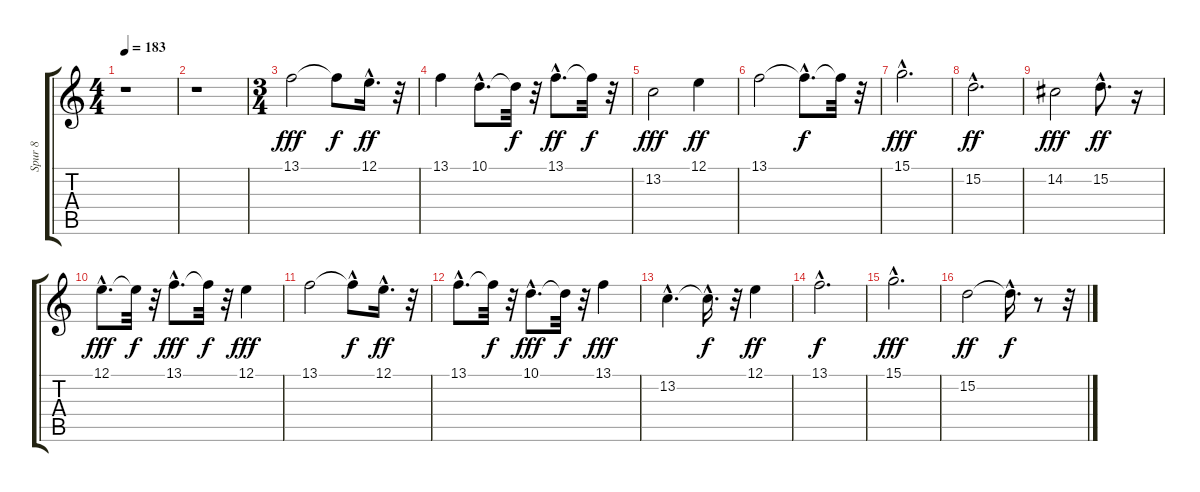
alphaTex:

\track ("Spur 8" "Spur 8") {instrument lead8bassandlead}
\staff {score tabs}
\tuning (E4 B3 G3 D3 A2 E2) {hide}
\ts (4 4)
\tempo 183
\clef g2
\ks c
r.1{dy fff instrument lead8bassandlead} |
r.1 |
\ts (3 4)
13.1.2 13.1{t}.8{dy f} 12.1{hac}.16{d dy ff} r.32 |
13.1.4 10.1{hac}.8{d} 10.1{t}.32{dy f} r.32 13.1{hac}.8{d dy ff} 13.1{t}.32{dy f} r.32 |
13.2.2{dy fff} 12.1.4{dy ff} |
13.1.2 13.1{hac t}.8{d dy f} 13.1{t}.32 r.32 |
15.1{hac}.2{d dy fff} |
15.2{hac}.2{d dy ff} |
14.2.2{dy fff} 15.2{hac}.8{d dy ff} r.16 |
12.1{hac}.8{d dy fff} 12.1{t}.32{dy f} r.32 13.1{hac}.8{d dy fff} 13.1{t}.32{dy f} r.32 12.1.4{dy fff} |
13.1.2 13.1{hac t}.8{dy f} 12.1{hac}.16{d dy ff} r.32 |
13.1{hac}.8{d} 13.1{t}.32{dy f} r.32 10.1{hac}.8{d dy fff} 10.1{t}.32{dy f} r.32 13.1.4{dy fff} |
13.2{hac}.4{d} 13.2{hac t}.16{d dy f} r.32 12.1.4{dy ff} |
13.1{hac}.2{d dy f} |
15.1{hac}.2{d dy fff} |
15.2.2{dy ff} 15.2{hac t}.16{d dy f} r.8 r.32
